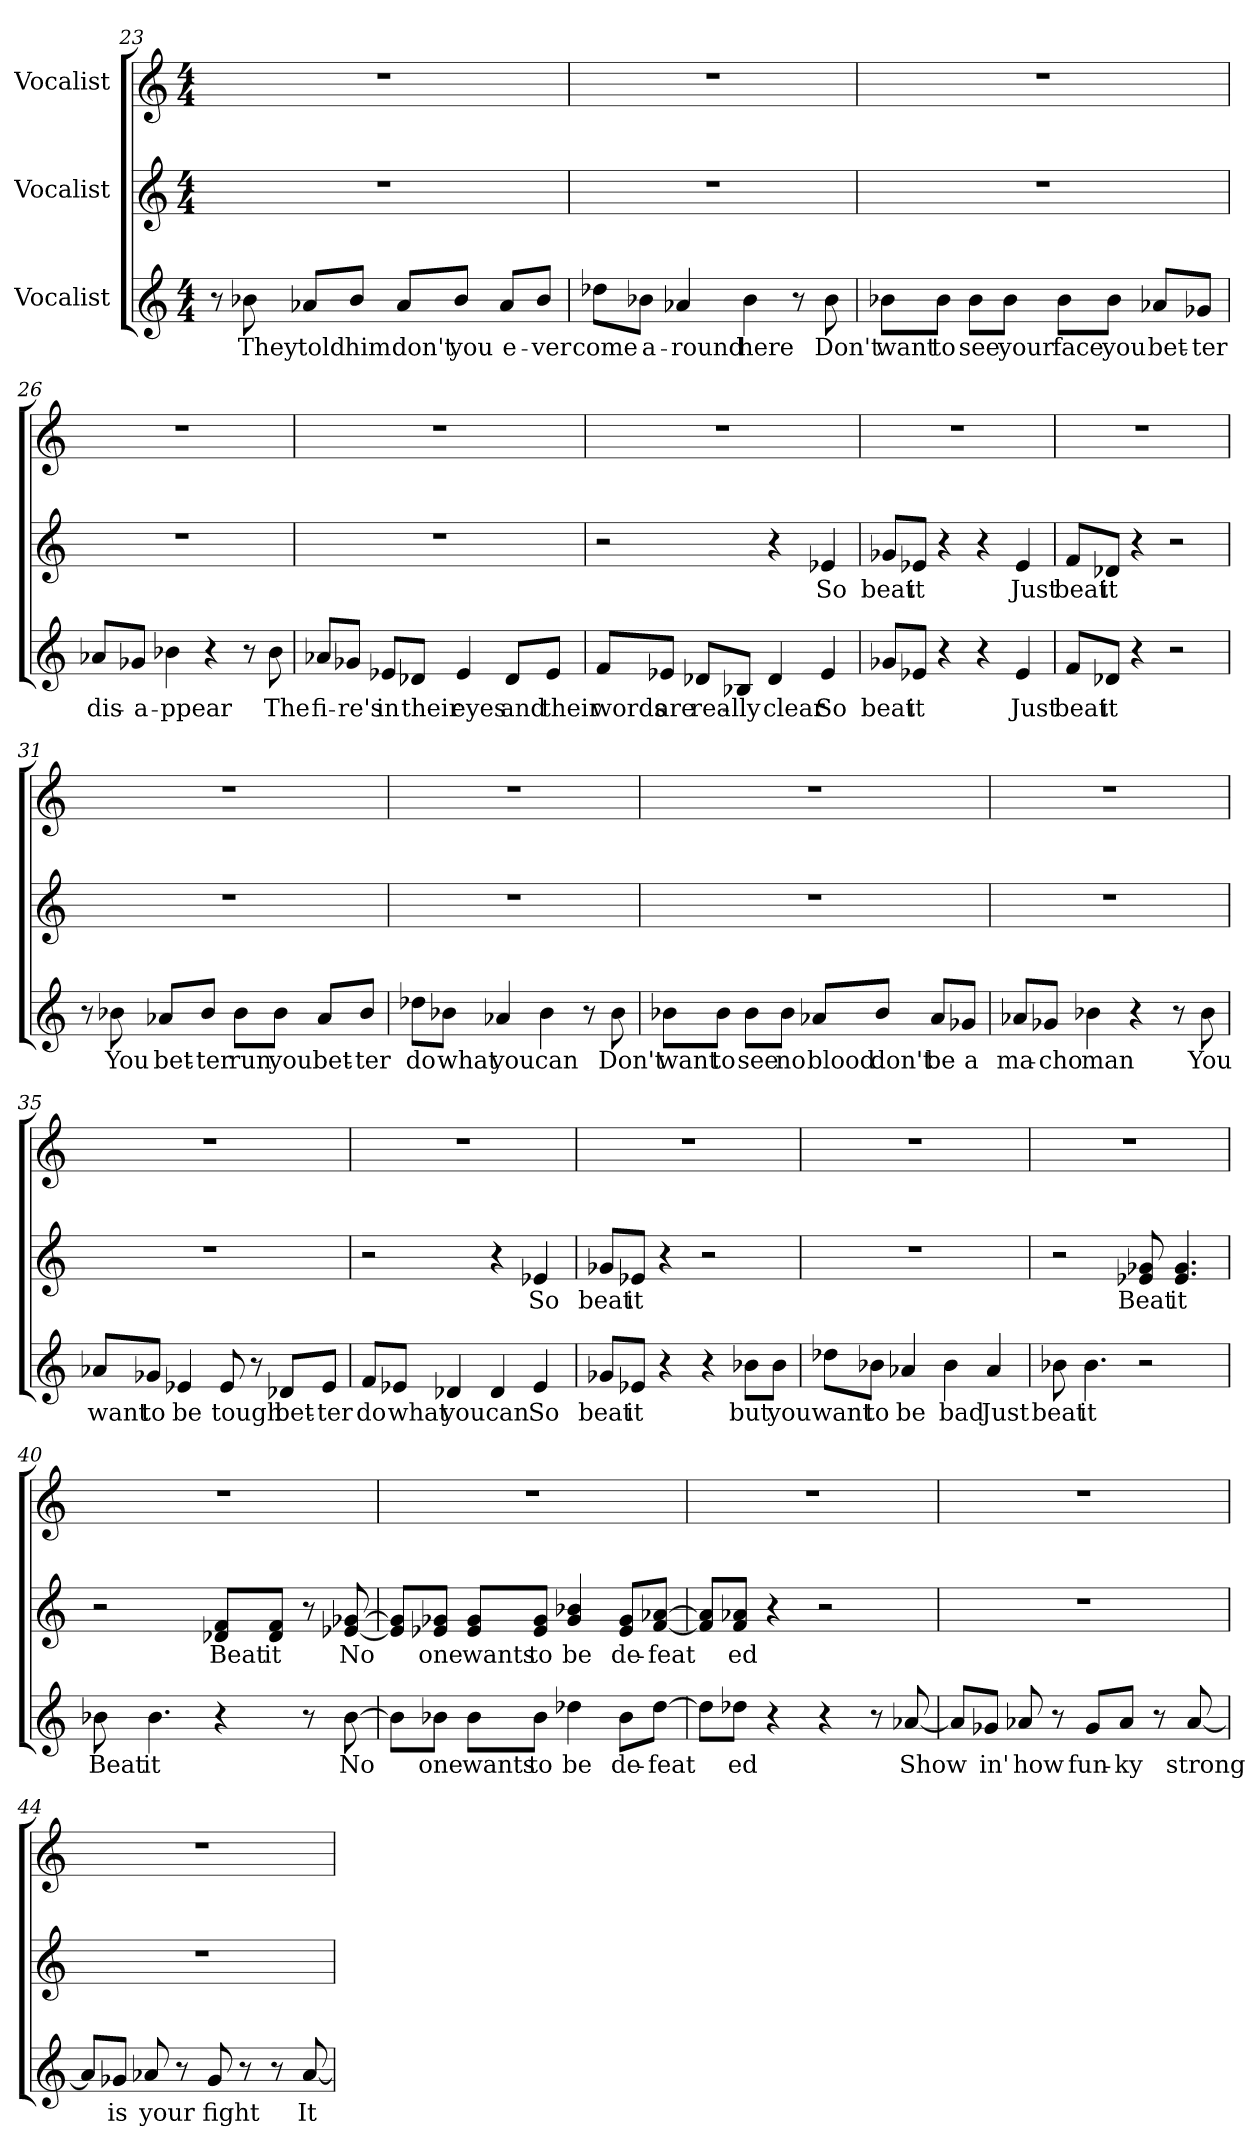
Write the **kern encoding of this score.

**kern	**text	**kern	**text	**kern
*part3	*part3	*part2	*part2	*part1
*staff3	*staff3	*staff2	*staff2	*staff1
*I"Vocalist	*	*I"Vocalist	*	*I"Vocalist
*clefG2	*	*clefG2	*	*clefG2
*M4/4	*	*M4/4	*	*M4/4
=23	=23	=23	=23	=23
8r	.	1r	.	1r
8b-X	They	.	.	.
8a-X/L	told	.	.	.
8b-/J	him	.	.	.
8a-/L	don't	.	.	.
8b-/J	you	.	.	.
8a-/L	e-	.	.	.
8b-/J	-ver	.	.	.
=24	=24	=24	=24	=24
8dd-X\L	come	1r	.	1r
8b-X\J	a-	.	.	.
4a-X	-round	.	.	.
4b-	here	.	.	.
8r	.	.	.	.
8b-	Don't	.	.	.
=25	=25	=25	=25	=25
8b-X\L	want	1r	.	1r
8b-\J	to	.	.	.
8b-\L	see	.	.	.
8b-\J	your	.	.	.
8b-\L	face	.	.	.
8b-\J	you	.	.	.
8a-X/L	bet-	.	.	.
8g-X/J	-ter	.	.	.
=26	=26	=26	=26	=26
8a-X/L	dis-	1r	.	1r
8g-X/J	-a-	.	.	.
4b-X	-ppear	.	.	.
4r	.	.	.	.
8r	.	.	.	.
8b-	The	.	.	.
=27	=27	=27	=27	=27
8a-X/L	fi-	1r	.	1r
8g-X/J	-re's	.	.	.
8e-X/L	in	.	.	.
8d-X/J	their	.	.	.
4e-	eyes	.	.	.
8d-/L	and	.	.	.
8e-/J	their	.	.	.
=28	=28	=28	=28	=28
8f/L	words	2r	.	1r
8e-X/J	are	.	.	.
8d-X/L	rea-	.	.	.
8B-X/J	-lly	.	.	.
4d-	clear	4r	.	.
4e-	So	4e-X	So	.
=29	=29	=29	=29	=29
8g-X/L	beat	8g-X/L	beat	1r
8e-X/J	it	8e-X/J	it	.
4r	.	4r	.	.
4r	.	4r	.	.
4e-	Just	4e-	Just	.
=30	=30	=30	=30	=30
8f/L	beat	8f/L	beat	1r
8d-X/J	it	8d-X/J	it	.
4r	.	4r	.	.
2r	.	2r	.	.
=31	=31	=31	=31	=31
8r	.	1r	.	1r
8b-X	You	.	.	.
8a-X/L	bet-	.	.	.
8b-/J	-ter	.	.	.
8b-\L	run	.	.	.
8b-\J	you	.	.	.
8a-/L	bet-	.	.	.
8b-/J	-ter	.	.	.
=32	=32	=32	=32	=32
8dd-X\L	do	1r	.	1r
8b-X\J	what	.	.	.
4a-X	you	.	.	.
4b-	can	.	.	.
8r	.	.	.	.
8b-	Don't	.	.	.
=33	=33	=33	=33	=33
8b-X\L	want	1r	.	1r
8b-\J	to	.	.	.
8b-\L	see	.	.	.
8b-\J	no	.	.	.
8a-X/L	blood	.	.	.
8b-/J	don't	.	.	.
8a-/L	be	.	.	.
8g-X/J	a	.	.	.
=34	=34	=34	=34	=34
8a-X/L	ma-	1r	.	1r
8g-X/J	-cho	.	.	.
4b-X	man	.	.	.
4r	.	.	.	.
8r	.	.	.	.
8b-	You	.	.	.
=35	=35	=35	=35	=35
8a-X/L	want	1r	.	1r
8g-X/J	to	.	.	.
4e-X	be	.	.	.
8e-	tough	.	.	.
8r	.	.	.	.
8d-X/L	bet-	.	.	.
8e-/J	-ter	.	.	.
=36	=36	=36	=36	=36
8f/L	do	2r	.	1r
8e-X/J	what	.	.	.
4d-X	you	.	.	.
4d-	can	4r	.	.
4e-	So	4e-X	So	.
=37	=37	=37	=37	=37
8g-X/L	beat	8g-X/L	beat	1r
8e-X/J	it	8e-X/J	it	.
4r	.	4r	.	.
4r	.	2r	.	.
8b-X\L	but	.	.	.
8b-\J	you	.	.	.
=38	=38	=38	=38	=38
8dd-X\L	want	1r	.	1r
8b-X\J	to	.	.	.
4a-X	be	.	.	.
4b-	bad	.	.	.
4a-	Just	.	.	.
=39	=39	=39	=39	=39
8b-X	beat	2r	.	1r
4.b-	it	.	.	.
2r	.	8e-X 8g-X	Beat	.
.	.	4.e- 4.g-	it	.
=40	=40	=40	=40	=40
8b-X	Beat	2r	.	1r
4.b-	it	.	.	.
4r	.	8d-X/ 8f/L	Beat	.
.	.	8d-/ 8f/J	it	.
8r	.	8r	.	.
[8b-	No	[8e-X [8g-X	No	.
=41	=41	=41	=41	=41
8b-\L]	_	8e-]/ 8g-]/L	_	1r
8b-X\J	one	8e-X/ 8g-X/J	one	.
8b-\L	wants	8e-/ 8g-/L	wants	.
8b-\J	to	8e-/ 8g-/J	to	.
4dd-X	be	4g- 4b-X	be	.
8b-\L	de-	8e-/ 8g-/L	de-	.
[8dd-\J	-feat	[8f/ [8a-X/J	-feat-	.
=42	=42	=42	=42	=42
8dd-\L]	_	8f]/ 8a-]/L	_	1r
8dd-X\J	ed	8f/ 8a-X/J	-ed	.
4r	.	4r	.	.
4r	.	2r	.	.
8r	.	.	.	.
[8a-X	Show	.	.	.
=43	=43	=43	=43	=43
8a-/L]	_	1r	.	1r
8g-X/J	in'	.	.	.
8a-X	how	.	.	.
8r	.	.	.	.
8g-/L	fun-	.	.	.
8a-/J	-ky	.	.	.
8r	.	.	.	.
[8a-	strong	.	.	.
=44	=44	=44	=44	=44
8a-/L]	_	1r	.	1r
8g-X/J	is	.	.	.
8a-X	your	.	.	.
8r	.	.	.	.
8g-	fight	.	.	.
8r	.	.	.	.
8r	.	.	.	.
[8a-	It	.	.	.
=	=	=	=	=
*-	*-	*-	*-	*-
